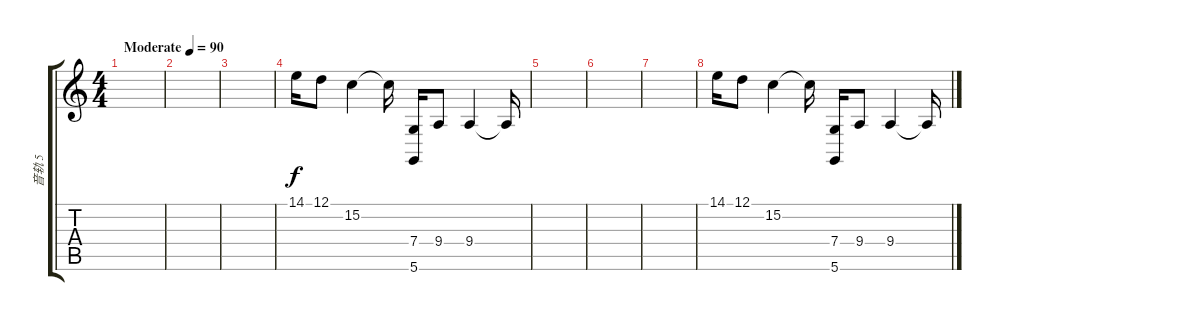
\track ("音轨 5" "音轨 5") {instrument acousticgrandpiano}
\staff {score tabs}
\tuning (D4 A3 F3 C3 G2 D2) {hide}
\ts (4 4)
\tempo (90 "Moderate")
\clef g2
\ks c
|
|
|
14.1.16 12.1.8 15.2.4 15.2{t}.16 (7.4 5.6).16 9.4.8 9.4.4 9.4{t}.16 |
|
|
|
14.1.16 12.1.8 15.2.4 15.2{t}.16 (7.4 5.6).16 9.4.8 9.4.4 9.4{t}.16
